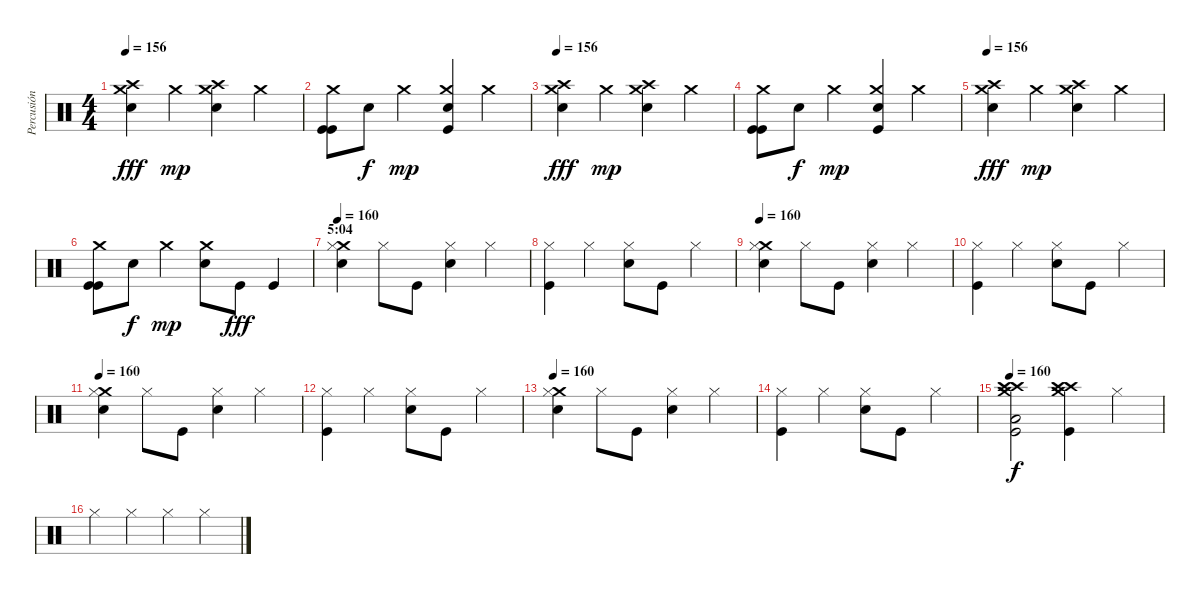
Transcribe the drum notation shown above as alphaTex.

\track ("Percusión" "Percusión") {instrument percussion}
\staff {score}
\articulation defaults
\ts (4 4)
\tempo 156
\clef neutral
\ks c
("Snare (hit) 2" "Crash high (hit)" "Crash medium (hit)").4{dy fff} "Crash medium (hit)".4{dy mp} ("Snare (hit) 2" "Crash high (hit)" "Crash medium (hit)").4 "Crash medium (hit)".4 |
("Kick (hit)" "Kick (hit)" "Crash medium (hit)").8 "Snare (hit) 2".8{dy f} "Crash medium (hit)".4{dy mp} ("Snare (hit) 2" "Kick (hit)" "Crash medium (hit)").4 "Crash medium (hit)".4 |
\tempo 156
("Snare (hit) 2" "Crash high (hit)" "Crash medium (hit)").4{dy fff} "Crash medium (hit)".4{dy mp} ("Snare (hit) 2" "Crash high (hit)" "Crash medium (hit)").4 "Crash medium (hit)".4 |
("Kick (hit)" "Kick (hit)" "Crash medium (hit)").8 "Snare (hit) 2".8{dy f} "Crash medium (hit)".4{dy mp} ("Snare (hit) 2" "Kick (hit)" "Crash medium (hit)").4 "Crash medium (hit)".4 |
\tempo 156
("Snare (hit) 2" "Crash high (hit)" "Crash medium (hit)").4{dy fff} "Crash medium (hit)".4{dy mp} ("Snare (hit) 2" "Crash high (hit)" "Crash medium (hit)").4 "Crash medium (hit)".4 |
("Kick (hit)" "Kick (hit)" "Crash medium (hit)").8 "Snare (hit) 2".8{dy f} "Crash medium (hit)".4{dy mp} ("Snare (hit) 2" "Crash medium (hit)").8 "Kick (hit)".8{dy fff} "Kick (hit)".4 |
\section ("" "5:04")
\tempo 160
("Crash medium (hit)" "Hi-Hat (closed)" "Snare (hit) 2").4 "Hi-Hat (closed)".8 "Kick (hit)".8 ("Hi-Hat (closed)" "Snare (hit) 2").4 "Hi-Hat (closed)".4 |
("Hi-Hat (closed)" "Kick (hit)").4 "Hi-Hat (closed)".4 ("Hi-Hat (closed)" "Snare (hit) 2").8 "Kick (hit)".8 "Hi-Hat (closed)".4 |
\tempo 160
("Crash medium (hit)" "Hi-Hat (closed)" "Snare (hit) 2").4 "Hi-Hat (closed)".8 "Kick (hit)".8 ("Hi-Hat (closed)" "Snare (hit) 2").4 "Hi-Hat (closed)".4 |
("Hi-Hat (closed)" "Kick (hit)").4 "Hi-Hat (closed)".4 ("Hi-Hat (closed)" "Snare (hit) 2").8 "Kick (hit)".8 "Hi-Hat (closed)".4 |
\tempo 160
("Crash medium (hit)" "Hi-Hat (closed)" "Snare (hit) 2").4 "Hi-Hat (closed)".8 "Kick (hit)".8 ("Hi-Hat (closed)" "Snare (hit) 2").4 "Hi-Hat (closed)".4 |
("Hi-Hat (closed)" "Kick (hit)").4 "Hi-Hat (closed)".4 ("Hi-Hat (closed)" "Snare (hit) 2").8 "Kick (hit)".8 "Hi-Hat (closed)".4 |
\tempo 160
("Crash medium (hit)" "Hi-Hat (closed)" "Snare (hit) 2").4 "Hi-Hat (closed)".8 "Kick (hit)".8 ("Hi-Hat (closed)" "Snare (hit) 2").4 "Hi-Hat (closed)".4 |
("Hi-Hat (closed)" "Kick (hit)").4 "Hi-Hat (closed)".4 ("Hi-Hat (closed)" "Snare (hit) 2").8 "Kick (hit)".8 "Hi-Hat (closed)".4 |
\tempo 160
("Low Floor Tom (hit)" "Kick (hit)" "Crash medium (hit)" "Crash high (hit)" "Crash high (hit)").2{dy f} ("Kick (hit)" "Crash medium (hit)" "Crash high (hit)" "Crash high (hit)").4 "Hi-Hat (closed)".4 |
"Hi-Hat (closed)".4 "Hi-Hat (closed)".4 "Hi-Hat (closed)".4 "Hi-Hat (closed)".4
